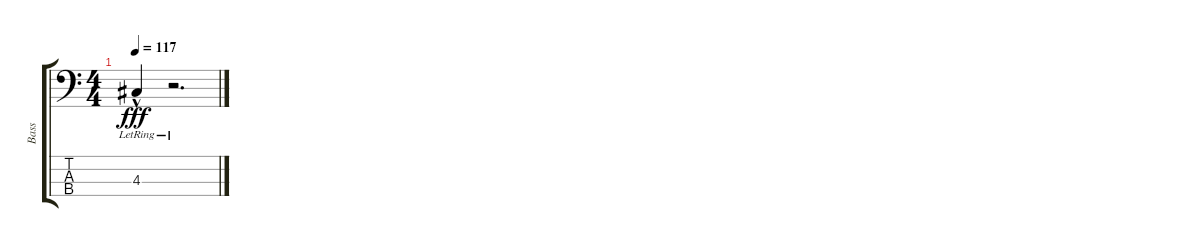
\track ("Bass" "Bass") {instrument electricbassfinger}
\staff {score tabs}
\tuning (G2 D2 A1 E1) {hide}
\ts (4 4)
\tempo 117
\clef f4
\ks c
4.3{hac lr}.4{dy fff} r.2{d}
